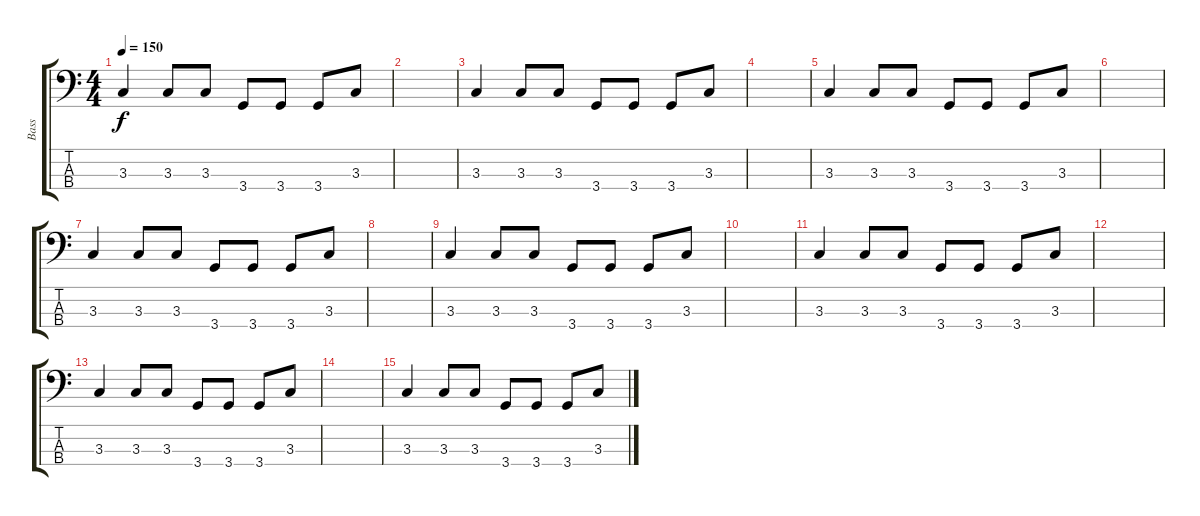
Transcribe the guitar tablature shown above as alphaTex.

\track ("Bass" "Bass") {instrument electricbasspick}
\staff {score tabs}
\tuning (G2 D2 A1 E1) {hide}
\ts (4 4)
\tempo 150
\clef f4
\ks c
3.3.4{dy f} 3.3.8 3.3.8 3.4.8 3.4.8 3.4.8 3.3.8 |
|
3.3.4 3.3.8 3.3.8 3.4.8 3.4.8 3.4.8 3.3.8 |
|
3.3.4 3.3.8 3.3.8 3.4.8 3.4.8 3.4.8 3.3.8 |
|
3.3.4 3.3.8 3.3.8 3.4.8 3.4.8 3.4.8 3.3.8 |
|
3.3.4 3.3.8 3.3.8 3.4.8 3.4.8 3.4.8 3.3.8 |
|
3.3.4 3.3.8 3.3.8 3.4.8 3.4.8 3.4.8 3.3.8 |
|
3.3.4 3.3.8 3.3.8 3.4.8 3.4.8 3.4.8 3.3.8 |
|
3.3.4 3.3.8 3.3.8 3.4.8 3.4.8 3.4.8 3.3.8
